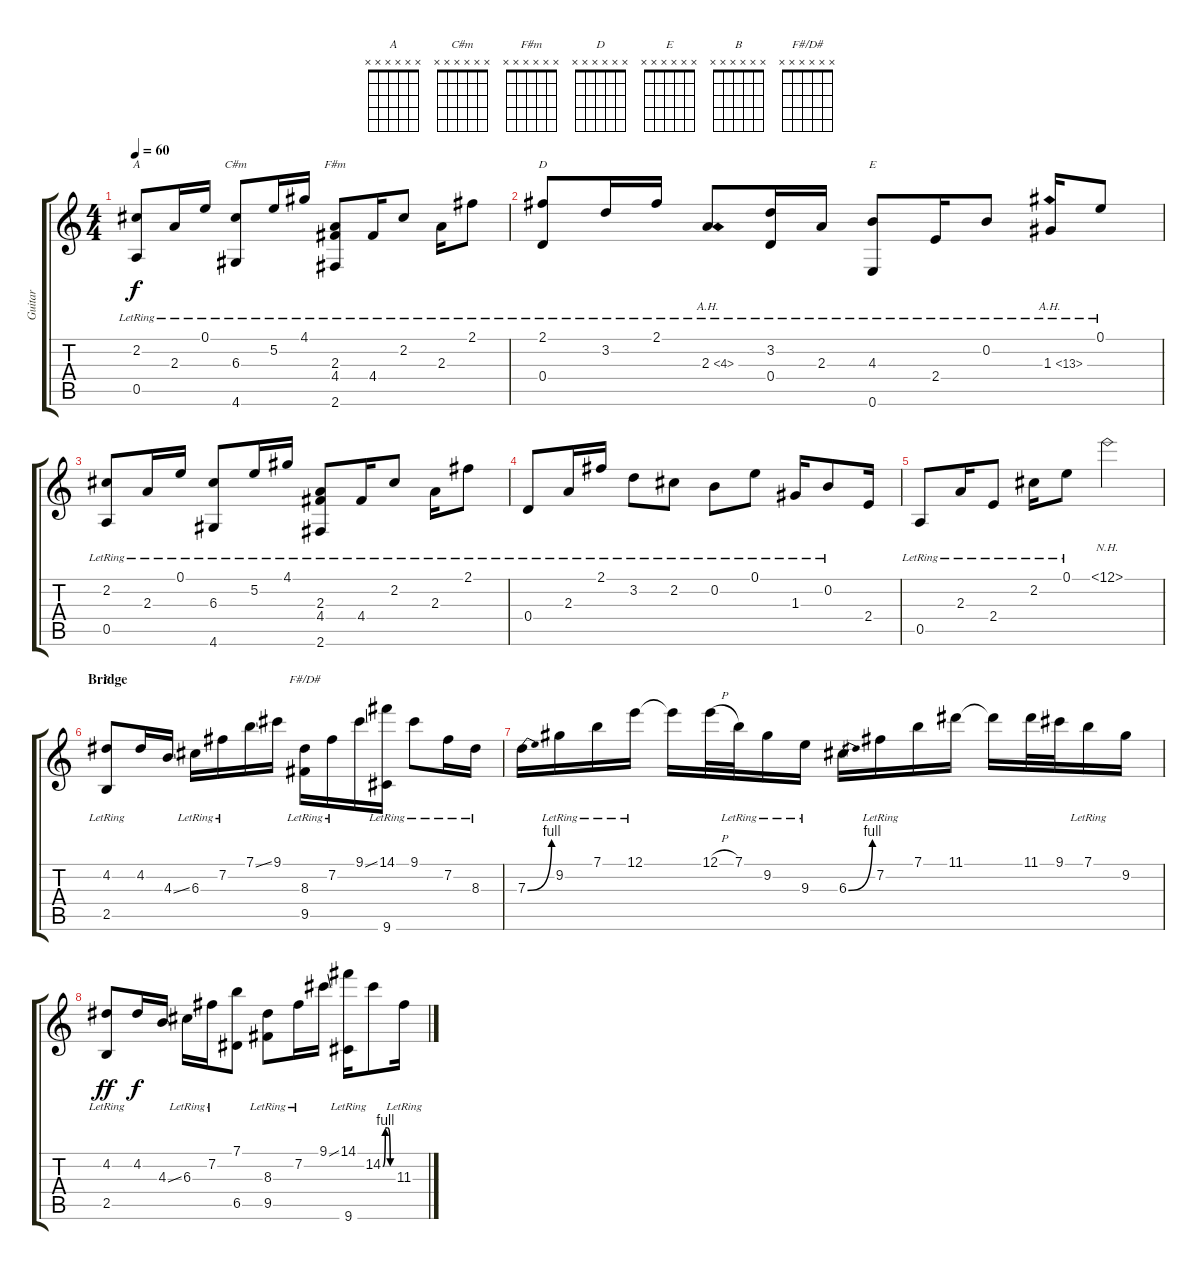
\track ("Guitar" "Guitar") {instrument acousticguitarsteel}
\staff {score tabs}
\tuning (E4 B3 G3 D3 A2 E2) {hide}
\chord ("A" x x x x x x) {firstfret 0}
\chord ("C#m" x x x x x x) {firstfret 0}
\chord ("F#m" x x x x x x) {firstfret 0}
\chord ("D" x x x x x x) {firstfret 0}
\chord ("E" x x x x x x) {firstfret 0}
\chord ("B" x x x x x x) {firstfret 0}
\chord ("F#/D#" x x x x x x) {firstfret 0}
\ts (4 4)
\tempo 60
\clef g2
\ks c
(2.2{lr} 0.5{lr}).8{ch "A" dy f} 2.3{lr}.16 0.1{lr}.16 (6.3{lr} 4.6{lr}).8{ch "C#m"} 5.2{lr}.16 4.1{lr}.16 (2.3{lr} 4.4{lr} 2.6{lr}).8{ch "F#m"} 4.4{lr}.16 2.2{lr}.8 2.3{lr}.16 2.1{lr}.8 |
(2.1{lr} 0.4{lr}).8{ch "D"} 3.2{lr}.16 2.1{lr}.16 2.3{ah 2 lr}.8 (3.2{lr} 0.4{lr}).16 2.3{lr}.16 (4.3{lr} 0.6{lr}).8{ch "E"} 2.4{lr}.16 0.2{lr}.8 1.3{ah 12 lr}.16 0.1{lr}.8 |
(2.2{lr} 0.5{lr}).8 2.3{lr}.16 0.1{lr}.16 (6.3{lr} 4.6{lr}).8 5.2{lr}.16 4.1{lr}.16 (2.3{lr} 4.4{lr} 2.6{lr}).8 4.4{lr}.16 2.2{lr}.8 2.3{lr}.16 2.1{lr}.8 |
0.4{lr}.8 2.3{lr}.16 2.1{lr}.16 3.2{lr}.8 2.2{lr}.8 0.2{lr}.8 0.1{lr}.8 1.3{lr}.16 0.2{lr}.8 2.4.16 |
0.5{lr}.8 2.3{lr}.16 2.4{lr}.8 2.2{lr}.16 0.1{lr}.8 12.1{nh}.2 |
\section ("" "Bridge")
(4.2 2.5{lr}).8{ch "B" volume 9} 4.2.16 4.3{ss}.16 6.3{lr}.16 7.2{lr}.16 7.1{ss}.16 9.1.16 (8.3{lr} 9.5{lr}).16{ch "F#/D#"} 7.2{lr}.16 9.1{ss}.16 (14.1 9.6{lr}).16 9.1{lr}.8 7.2{lr}.16 8.3{lr}.16 |
7.3{be (bend 0 0 60 4)}.16 9.2{lr}.16 7.1{lr}.16 12.1{lr}.16 12.1{t}.16 12.1{h}.32 7.1{lr}.32 9.2{lr}.16 9.3{lr}.16 6.3{be (bend 0 0 60 4)}.16 7.2{lr}.16 7.1.16 11.1.16 11.1{t}.16 11.1.32 9.1.32 7.1{lr}.16 9.2.16 |
(4.2 2.5{lr}).8{dy ff volume 9} 4.2.16{dy f} 4.3{ss}.16 6.3{lr}.16 7.2{lr}.16 (7.1 6.5).8 (8.3{lr} 9.5{lr}).8 7.2{lr}.16 9.1{ss}.16 (14.1 9.6{lr}).16 14.2{be (custom 0 0 15 4 30 4 45 0 60 0)}.8 11.3{lr}.16
